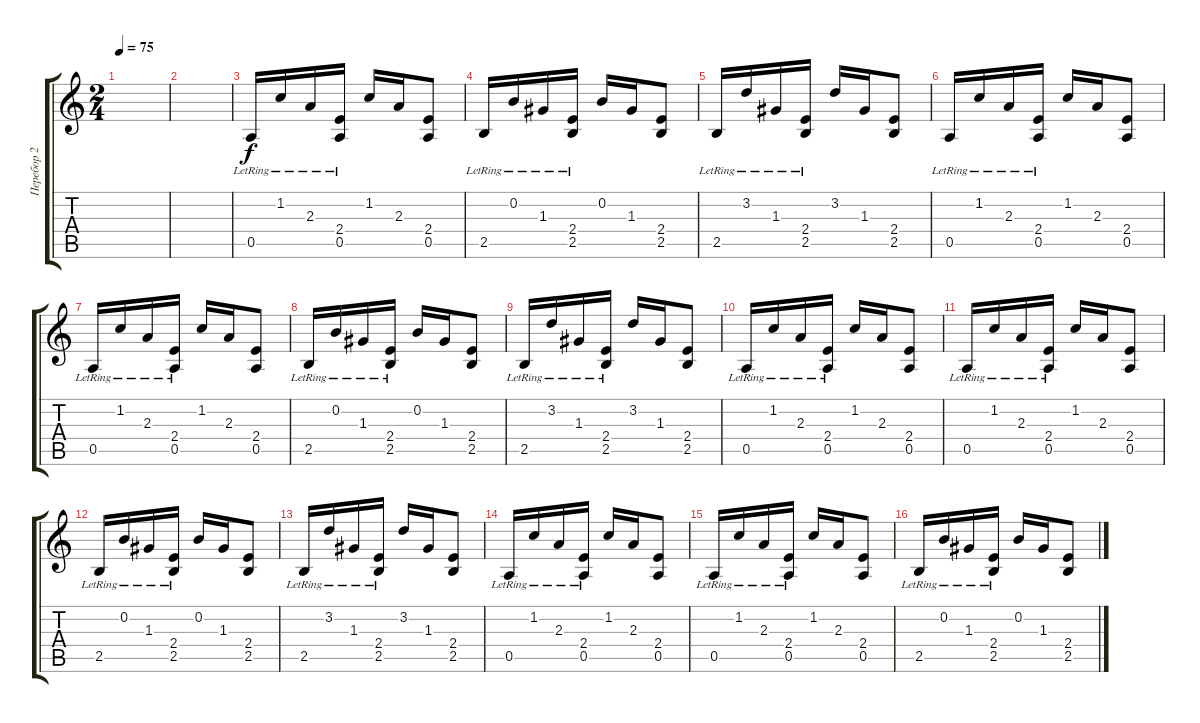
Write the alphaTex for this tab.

\track ("Перебор 2" "Перебор 2") {instrument acousticguitarsteel}
\staff {score tabs}
\tuning (E4 B3 G3 D3 A2 E2) {hide}
\ts (2 4)
\tempo 75
\clef g2
\ks c
|
|
0.5{lr}.16 1.2{lr}.16 2.3{lr}.16 (2.4{lr} 0.5{lr}).16 1.2.16 2.3.16 (2.4 0.5).8 |
2.5{lr}.16 0.2{lr}.16{beam Up} 1.3{lr}.16{beam Up} (2.4{lr} 2.5{lr}).16{beam Up} 0.2.16{beam Up} 1.3.16{beam Up} (2.4 2.5).8{beam Up} |
2.5{lr}.16 3.2{lr}.16{beam Up} 1.3{lr}.16{beam Up} (2.4{lr} 2.5{lr}).16{beam Up} 3.2.16{beam Up} 1.3.16{beam Up} (2.4 2.5).8{beam Up} |
0.5{lr}.16 1.2{lr}.16 2.3{lr}.16 (2.4{lr} 0.5{lr}).16 1.2.16 2.3.16 (2.4 0.5).8 |
0.5{lr}.16 1.2{lr}.16 2.3{lr}.16 (2.4{lr} 0.5{lr}).16 1.2.16 2.3.16 (2.4 0.5).8 |
2.5{lr}.16 0.2{lr}.16{beam Up} 1.3{lr}.16{beam Up} (2.4{lr} 2.5{lr}).16{beam Up} 0.2.16{beam Up} 1.3.16{beam Up} (2.4 2.5).8{beam Up} |
2.5{lr}.16 3.2{lr}.16{beam Up} 1.3{lr}.16{beam Up} (2.4{lr} 2.5{lr}).16{beam Up} 3.2.16{beam Up} 1.3.16{beam Up} (2.4 2.5).8{beam Up} |
0.5{lr}.16 1.2{lr}.16 2.3{lr}.16 (2.4{lr} 0.5{lr}).16 1.2.16 2.3.16 (2.4 0.5).8 |
0.5{lr}.16 1.2{lr}.16 2.3{lr}.16 (2.4{lr} 0.5{lr}).16 1.2.16 2.3.16 (2.4 0.5).8 |
2.5{lr}.16 0.2{lr}.16{beam Up} 1.3{lr}.16{beam Up} (2.4{lr} 2.5{lr}).16{beam Up} 0.2.16{beam Up} 1.3.16{beam Up} (2.4 2.5).8{beam Up} |
2.5{lr}.16 3.2{lr}.16{beam Up} 1.3{lr}.16{beam Up} (2.4{lr} 2.5{lr}).16{beam Up} 3.2.16{beam Up} 1.3.16{beam Up} (2.4 2.5).8{beam Up} |
0.5{lr}.16 1.2{lr}.16 2.3{lr}.16 (2.4{lr} 0.5{lr}).16 1.2.16 2.3.16 (2.4 0.5).8 |
0.5{lr}.16 1.2{lr}.16 2.3{lr}.16 (2.4{lr} 0.5{lr}).16 1.2.16 2.3.16 (2.4 0.5).8 |
2.5{lr}.16 0.2{lr}.16{beam Up} 1.3{lr}.16{beam Up} (2.4{lr} 2.5{lr}).16{beam Up} 0.2.16{beam Up} 1.3.16{beam Up} (2.4 2.5).8{beam Up}
